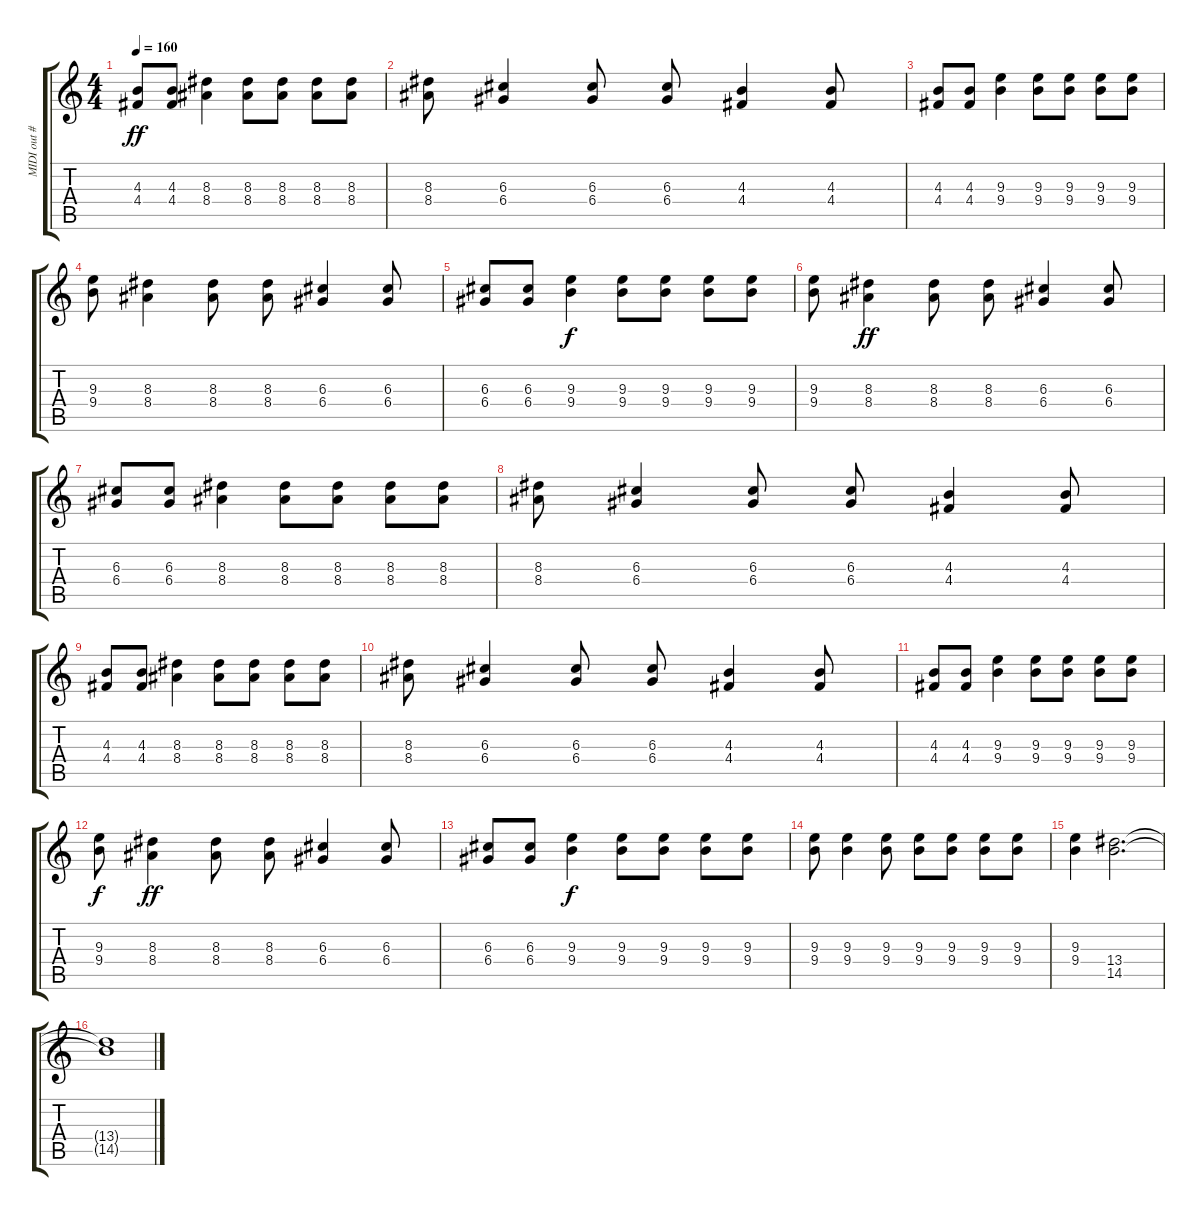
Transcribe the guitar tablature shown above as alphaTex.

\track ("MIDI out #2" "MIDI out #") {instrument overdrivenguitar}
\staff {score tabs}
\tuning (E4 B3 G3 D3 A2 E2) {hide}
\ts (4 4)
\tempo 160
\clef g2
\ks c
(4.3 4.4).8{dy ff} (4.3 4.4).8 (8.3 8.4).4 (8.3 8.4).8 (8.3 8.4).8 (8.3 8.4).8 (8.3 8.4).8 |
(8.3 8.4).8 (6.3 6.4).4 (6.3 6.4).8 (6.3 6.4).8 (4.3 4.4).4 (4.3 4.4).8 |
(4.3 4.4).8 (4.3 4.4).8 (9.3 9.4).4 (9.3 9.4).8 (9.3 9.4).8 (9.3 9.4).8 (9.3 9.4).8 |
(9.3 9.4).8 (8.3 8.4).4 (8.3 8.4).8 (8.3 8.4).8 (6.3 6.4).4 (6.3 6.4).8 |
(6.3 6.4).8 (6.3 6.4).8 (9.3 9.4).4{dy f} (9.3 9.4).8 (9.3 9.4).8 (9.3 9.4).8 (9.3 9.4).8 |
(9.3 9.4).8 (8.3 8.4).4{dy ff} (8.3 8.4).8 (8.3 8.4).8 (6.3 6.4).4 (6.3 6.4).8 |
(6.3 6.4).8 (6.3 6.4).8 (8.3 8.4).4 (8.3 8.4).8 (8.3 8.4).8 (8.3 8.4).8 (8.3 8.4).8 |
(8.3 8.4).8 (6.3 6.4).4 (6.3 6.4).8 (6.3 6.4).8 (4.3 4.4).4 (4.3 4.4).8 |
(4.3 4.4).8 (4.3 4.4).8 (8.3 8.4).4 (8.3 8.4).8 (8.3 8.4).8 (8.3 8.4).8 (8.3 8.4).8 |
(8.3 8.4).8 (6.3 6.4).4 (6.3 6.4).8 (6.3 6.4).8 (4.3 4.4).4 (4.3 4.4).8 |
(4.3 4.4).8 (4.3 4.4).8 (9.3 9.4).4 (9.3 9.4).8 (9.3 9.4).8 (9.3 9.4).8 (9.3 9.4).8 |
(9.3 9.4).8{dy f} (8.3 8.4).4{dy ff} (8.3 8.4).8 (8.3 8.4).8 (6.3 6.4).4 (6.3 6.4).8 |
(6.3 6.4).8 (6.3 6.4).8 (9.3 9.4).4{dy f} (9.3 9.4).8 (9.3 9.4).8 (9.3 9.4).8 (9.3 9.4).8 |
(9.3 9.4).8 (9.3 9.4).4 (9.3 9.4).8 (9.3 9.4).8 (9.3 9.4).8 (9.3 9.4).8 (9.3 9.4).8 |
(9.3 9.4).4 (13.4 14.5).2{d} |
(13.4{t} 14.5{t}).1
